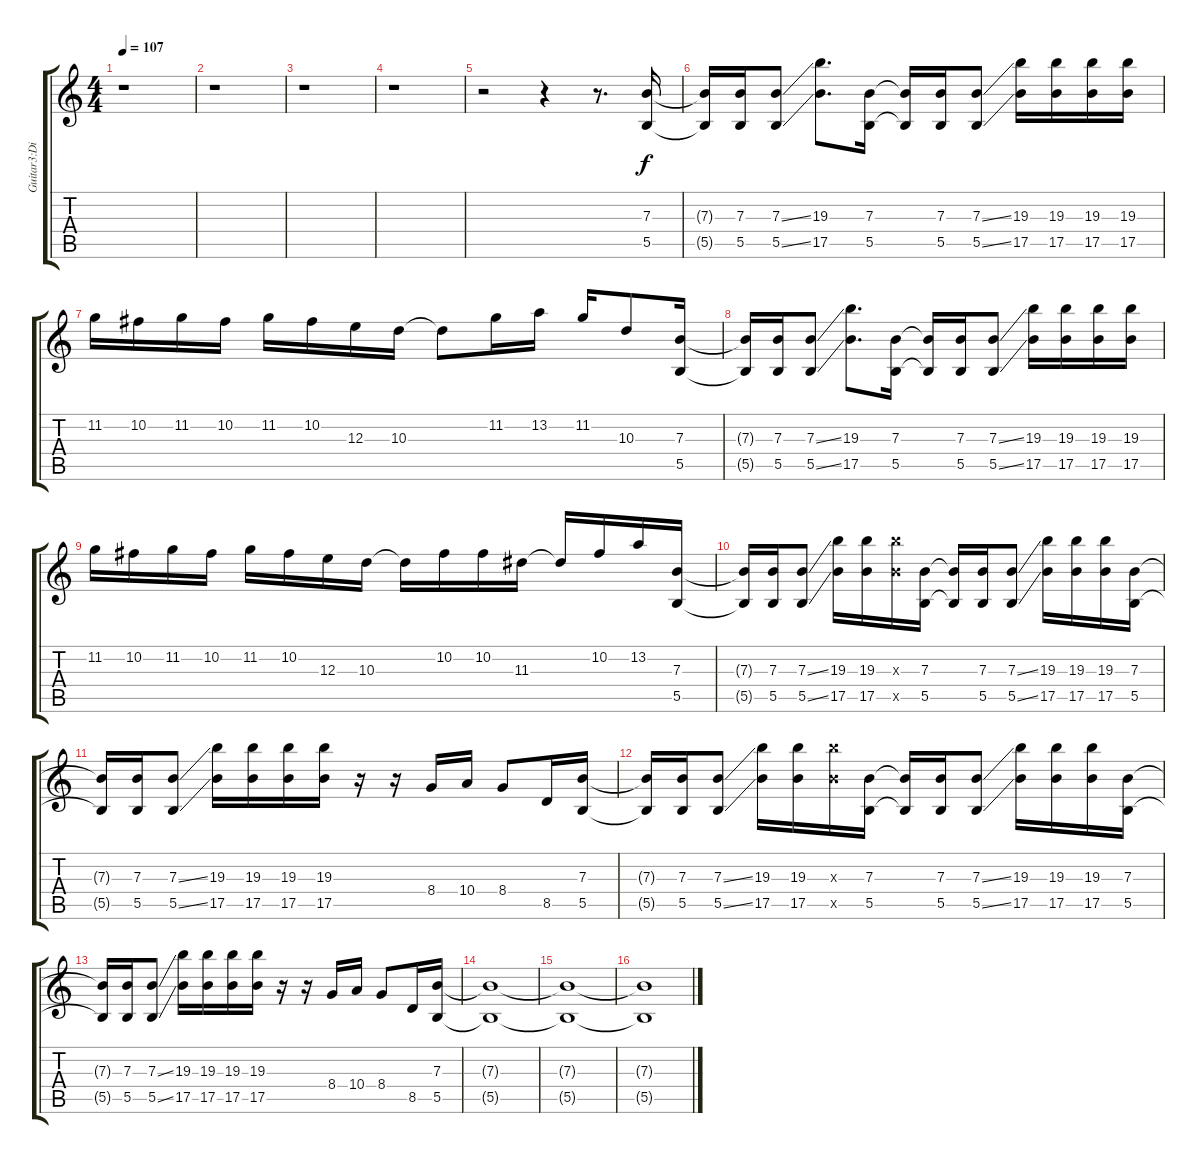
\track ("Guitar3:Distortion<1 Half Down, 6th=B>" "Guitar3:Di") {instrument distortionguitar}
\staff {score tabs}
\tuning (Db4 Ab3 E3 B2 Gb2 B1) {hide}
\ts (4 4)
\tempo 107
\clef g2
\ks c
r.1{dy f} |
r.1 |
r.1 |
r.1 |
r.2 r.4 r.8{d} (7.3 5.5).16 |
(7.3{t} 5.5{t}).16 (7.3 5.5).16 (7.3{ss} 5.5{ss}).8 (19.3 17.5).8{d} (7.3 5.5).16 (7.3{t} 5.5{t}).16 (7.3 5.5).16 (7.3{ss} 5.5{ss}).8 (19.3 17.5).16 (19.3 17.5).16 (19.3 17.5).16 (19.3 17.5).16 |
11.2.16 10.2.16 11.2.16 10.2.16 11.2.16 10.2.16 12.3.16 10.3.16 10.3{t}.8 11.2.16 13.2.16 11.2.16 10.3.8 (7.3 5.5).16 |
(7.3{t} 5.5{t}).16 (7.3 5.5).16 (7.3{ss} 5.5{ss}).8 (19.3 17.5).8{d} (7.3 5.5).16 (7.3{t} 5.5{t}).16 (7.3 5.5).16 (7.3{ss} 5.5{ss}).8 (19.3 17.5).16 (19.3 17.5).16 (19.3 17.5).16 (19.3 17.5).16 |
11.2.16 10.2.16 11.2.16 10.2.16 11.2.16 10.2.16 12.3.16 10.3.16 10.3{t}.16 10.2.16 10.2.16 11.3.16 11.3{t}.16 10.2.16 13.2.16 (7.3 5.5).16 |
(7.3{t} 5.5{t}).16 (7.3 5.5).16 (7.3{ss} 5.5{ss}).8 (19.3 17.5).16 (19.3 17.5).16 (19.3{x} 17.5{x}).16 (7.3 5.5).16 (7.3{t} 5.5{t}).16 (7.3 5.5).16 (7.3{ss} 5.5{ss}).8 (19.3 17.5).16 (19.3 17.5).16 (19.3 17.5).16 (7.3 5.5).16 |
(7.3{t} 5.5{t}).16 (7.3 5.5).16 (7.3{ss} 5.5{ss}).8 (19.3 17.5).16 (19.3 17.5).16 (19.3 17.5).16 (19.3 17.5).16 r.16 r.16 8.4.16 10.4.16 8.4.8 8.5.16 (7.3 5.5).16 |
(7.3{t} 5.5{t}).16 (7.3 5.5).16 (7.3{ss} 5.5{ss}).8 (19.3 17.5).16 (19.3 17.5).16 (19.3{x} 17.5{x}).16 (7.3 5.5).16 (7.3{t} 5.5{t}).16 (7.3 5.5).16 (7.3{ss} 5.5{ss}).8 (19.3 17.5).16 (19.3 17.5).16 (19.3 17.5).16 (7.3 5.5).16 |
(7.3{t} 5.5{t}).16 (7.3 5.5).16 (7.3{ss} 5.5{ss}).8 (19.3 17.5).16 (19.3 17.5).16 (19.3 17.5).16 (19.3 17.5).16 r.16 r.16 8.4.16 10.4.16 8.4.8 8.5.16 (7.3 5.5).16 |
(7.3{t} 5.5{t}).1 |
(7.3{t} 5.5{t}).1 |
(7.3{t} 5.5{t}).1
